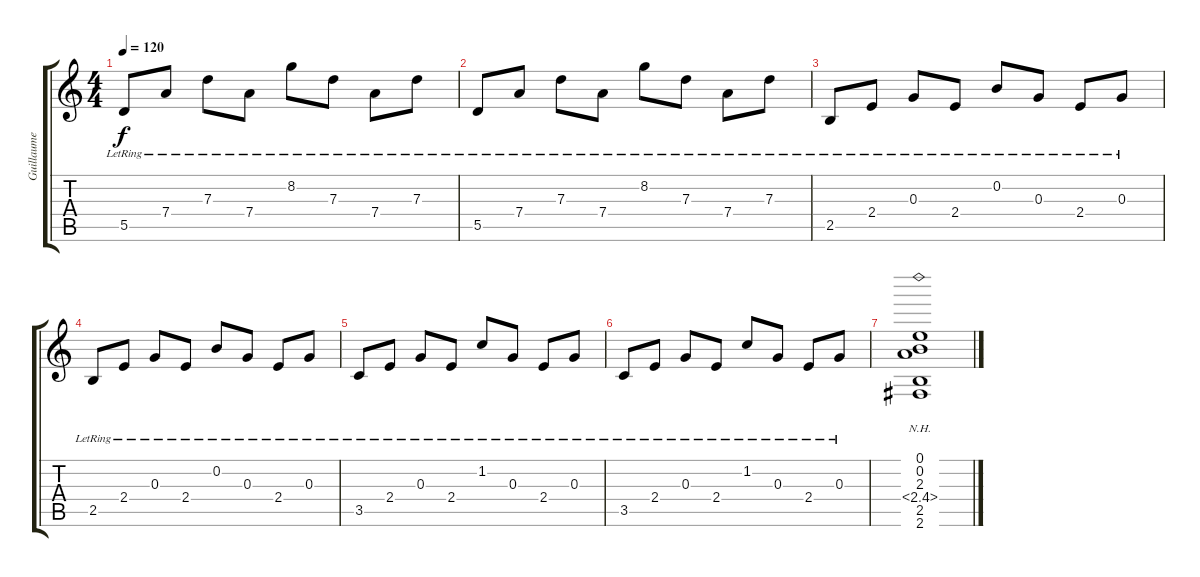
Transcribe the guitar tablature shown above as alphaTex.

\track ("Guillaume" "Guillaume") {instrument acousticguitarnylon}
\staff {score tabs}
\tuning (E4 B3 G3 D3 A2 E2) {hide}
\ts (4 4)
\tempo 120
\clef g2
\ks c
5.5{lr}.8{dy f} 7.4{lr}.8 7.3{lr}.8 7.4{lr}.8 8.2{lr}.8 7.3{lr}.8 7.4{lr}.8 7.3{lr}.8 |
5.5{lr}.8 7.4{lr}.8 7.3{lr}.8 7.4{lr}.8 8.2{lr}.8 7.3{lr}.8 7.4{lr}.8 7.3{lr}.8 |
2.5{lr}.8 2.4{lr}.8 0.3{lr}.8 2.4{lr}.8 0.2{lr}.8 0.3{lr}.8 2.4{lr}.8 0.3{lr}.8 |
2.5{lr}.8 2.4{lr}.8 0.3{lr}.8 2.4{lr}.8 0.2{lr}.8 0.3{lr}.8 2.4{lr}.8 0.3{lr}.8 |
3.5{lr}.8 2.4{lr}.8 0.3{lr}.8 2.4{lr}.8 1.2{lr}.8 0.3{lr}.8 2.4{lr}.8 0.3{lr}.8 |
3.5{lr}.8 2.4{lr}.8 0.3{lr}.8 2.4{lr}.8 1.2{lr}.8 0.3{lr}.8 2.4{lr}.8 0.3{lr}.8 |
(0.1 0.2 2.3 2.4{nh} 2.5 2.6).1
